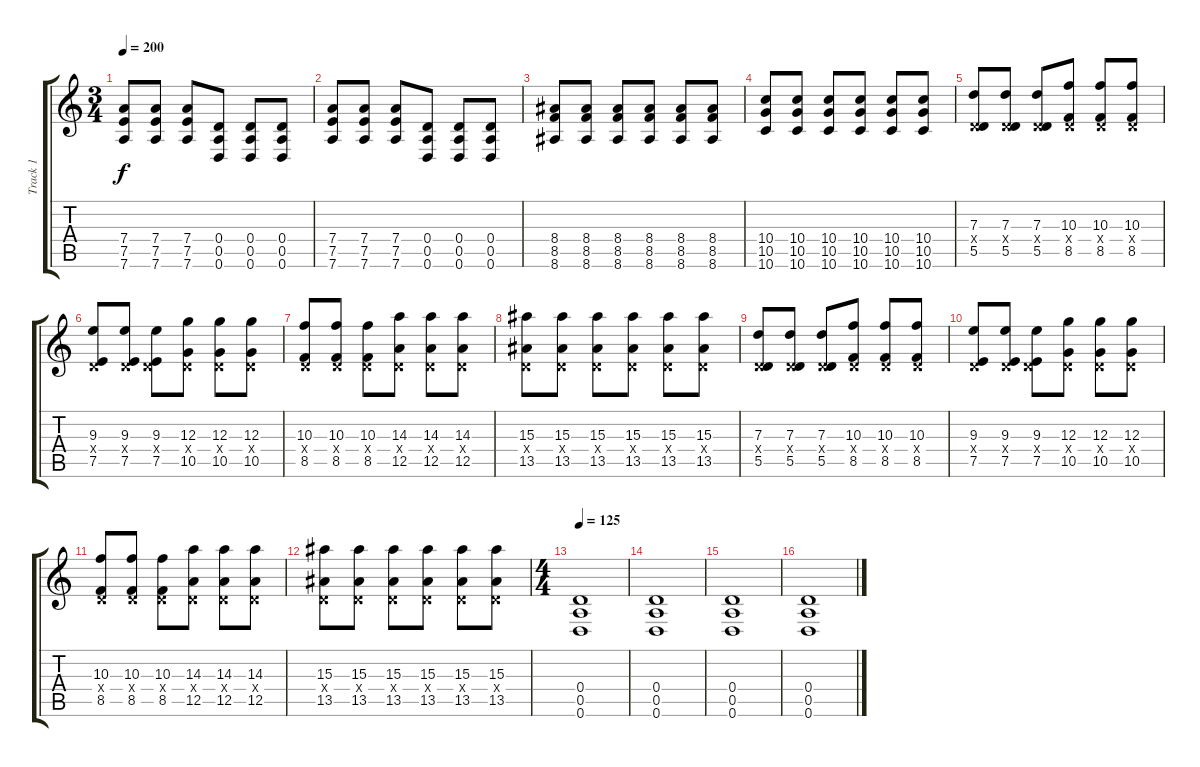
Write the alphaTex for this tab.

\track ("Track 1" "Track 1") {instrument distortionguitar}
\staff {score tabs}
\tuning (E4 B3 G3 D3 A2 D2) {hide}
\ts (3 4)
\tempo 200
\clef g2
\ks c
(7.4 7.5 7.6).8{dy f} (7.4 7.5 7.6).8 (7.4 7.5 7.6).8 (0.4 0.5 0.6).8 (0.4 0.5 0.6).8 (0.4 0.5 0.6).8 |
(7.4 7.5 7.6).8 (7.4 7.5 7.6).8 (7.4 7.5 7.6).8 (0.4 0.5 0.6).8 (0.4 0.5 0.6).8 (0.4 0.5 0.6).8 |
(8.4 8.5 8.6).8 (8.4 8.5 8.6).8 (8.4 8.5 8.6).8 (8.4 8.5 8.6).8 (8.4 8.5 8.6).8 (8.4 8.5 8.6).8 |
(10.4 10.5 10.6).8 (10.4 10.5 10.6).8 (10.4 10.5 10.6).8 (10.4 10.5 10.6).8 (10.4 10.5 10.6).8 (10.4 10.5 10.6).8 |
(7.3 0.4{x} 5.5).8 (7.3 0.4{x} 5.5).8 (7.3 0.4{x} 5.5).8 (10.3 0.4{x} 8.5).8 (10.3 0.4{x} 8.5).8 (10.3 0.4{x} 8.5).8 |
(9.3 0.4{x} 7.5).8 (9.3 0.4{x} 7.5).8 (9.3 0.4{x} 7.5).8 (12.3 0.4{x} 10.5).8 (12.3 0.4{x} 10.5).8 (12.3 0.4{x} 10.5).8 |
(10.3 0.4{x} 8.5).8 (10.3 0.4{x} 8.5).8 (10.3 0.4{x} 8.5).8 (14.3 0.4{x} 12.5).8 (14.3 0.4{x} 12.5).8 (14.3 0.4{x} 12.5).8 |
(15.3 0.4{x} 13.5).8 (15.3 0.4{x} 13.5).8 (15.3 0.4{x} 13.5).8 (15.3 0.4{x} 13.5).8 (15.3 0.4{x} 13.5).8 (15.3 0.4{x} 13.5).8 |
(7.3 0.4{x} 5.5).8 (7.3 0.4{x} 5.5).8 (7.3 0.4{x} 5.5).8 (10.3 0.4{x} 8.5).8 (10.3 0.4{x} 8.5).8 (10.3 0.4{x} 8.5).8 |
(9.3 0.4{x} 7.5).8 (9.3 0.4{x} 7.5).8 (9.3 0.4{x} 7.5).8 (12.3 0.4{x} 10.5).8 (12.3 0.4{x} 10.5).8 (12.3 0.4{x} 10.5).8 |
(10.3 0.4{x} 8.5).8 (10.3 0.4{x} 8.5).8 (10.3 0.4{x} 8.5).8 (14.3 0.4{x} 12.5).8 (14.3 0.4{x} 12.5).8 (14.3 0.4{x} 12.5).8 |
(15.3 0.4{x} 13.5).8 (15.3 0.4{x} 13.5).8 (15.3 0.4{x} 13.5).8 (15.3 0.4{x} 13.5).8 (15.3 0.4{x} 13.5).8 (15.3 0.4{x} 13.5).8 |
\ts (4 4)
\tempo 125
(0.4 0.5 0.6).1 |
(0.4 0.5 0.6).1 |
(0.4 0.5 0.6).1 |
(0.4 0.5 0.6).1
